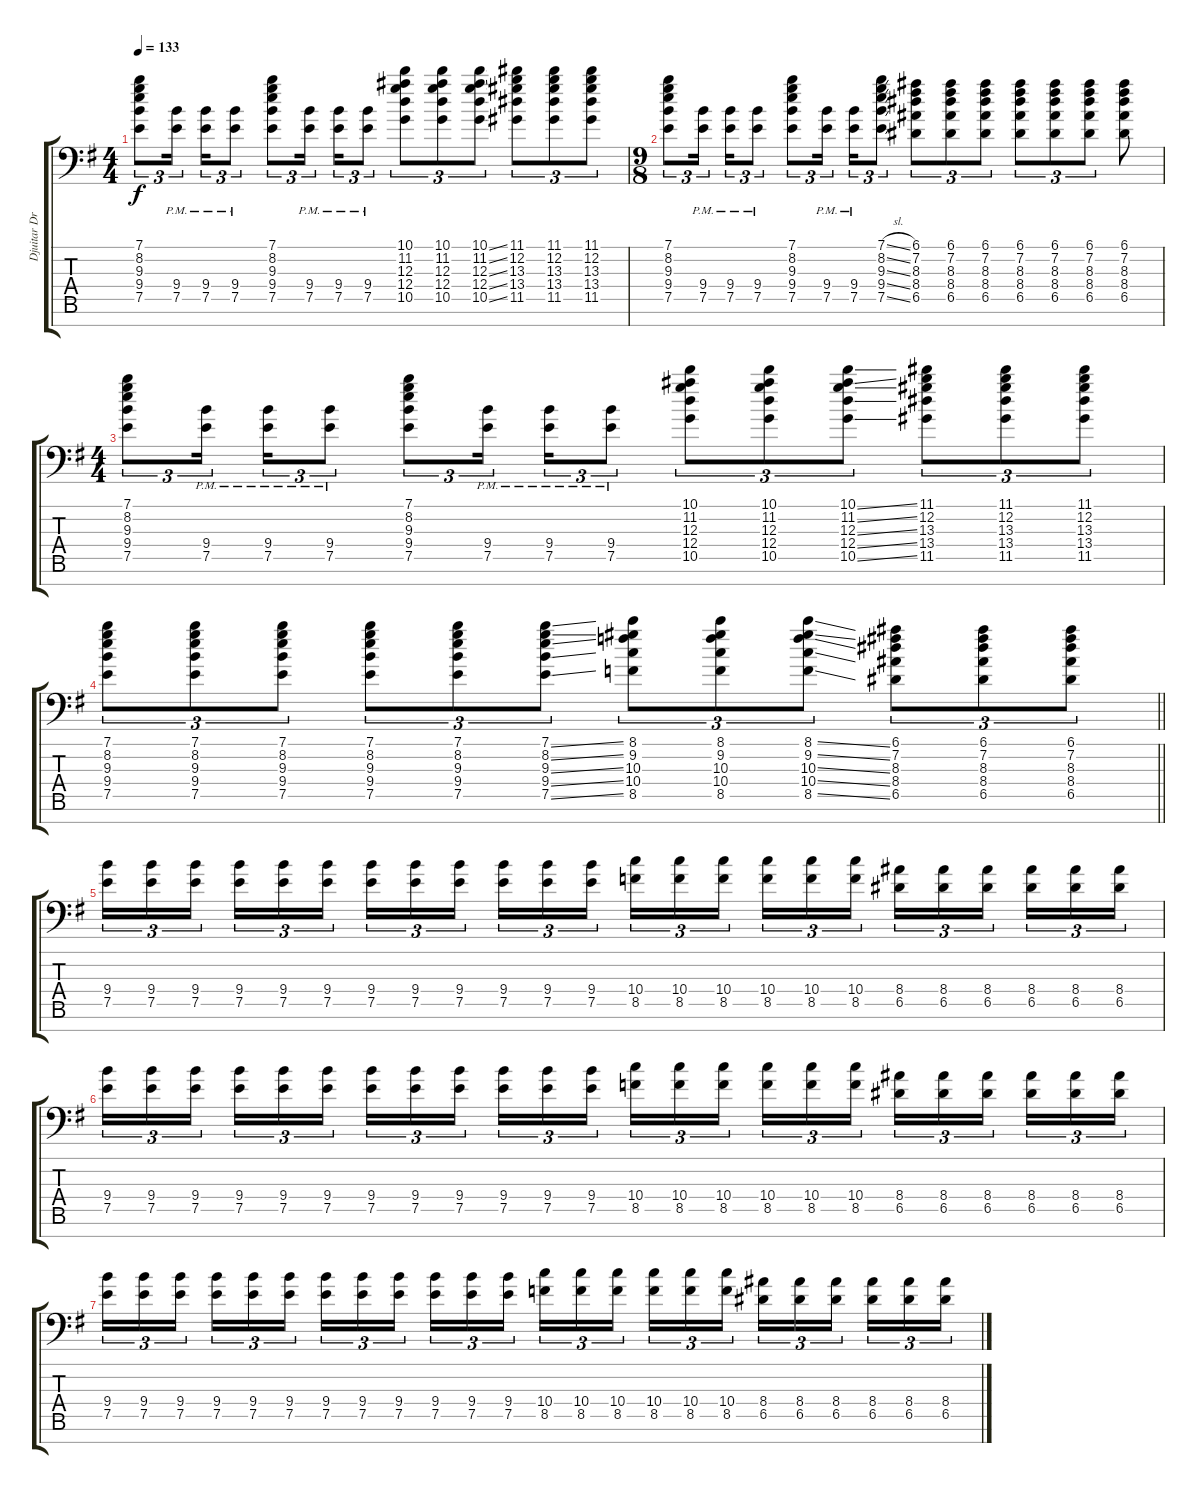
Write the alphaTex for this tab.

\track ("Djuitar Dropped A" "Djuitar Dr") {instrument distortionguitar}
\staff {score tabs}
\tuning (E4 B3 G3 D3 A2 E2 A1) {hide}
\ts (4 4)
\tempo 133
\clef f4
\ks eminor
(7.1 8.2 9.3 9.4 7.5).8{tu (3 2) dy f balance 16} (9.4{pm} 7.5{pm}).16{tu (3 2) beam splitsecondary} (9.4{pm} 7.5{pm}).16{tu (3 2)} (9.4{pm} 7.5{pm}).8{tu (3 2)} (7.1 8.2 9.3 9.4 7.5).8{tu (3 2)} (9.4{pm} 7.5{pm}).16{tu (3 2) beam splitsecondary} (9.4{pm} 7.5{pm}).16{tu (3 2)} (9.4{pm} 7.5{pm}).8{tu (3 2)} (10.1 11.2 12.3 12.4 10.5).8{tu (3 2)} (10.1 11.2 12.3 12.4 10.5).8{tu (3 2)} (10.1{ss} 11.2{ss} 12.3{ss} 12.4{ss} 10.5{ss}).8{tu (3 2)} (11.1 12.2 13.3 13.4 11.5).8{tu (3 2)} (11.1 12.2 13.3 13.4 11.5).8{tu (3 2)} (11.1 12.2 13.3 13.4 11.5).8{tu (3 2)} |
\ts (9 8)
(7.1 8.2 9.3 9.4 7.5).8{tu (3 2)} (9.4{pm} 7.5{pm}).16{tu (3 2) beam splitsecondary} (9.4{pm} 7.5{pm}).16{tu (3 2)} (9.4{pm} 7.5{pm}).8{tu (3 2)} (7.1 8.2 9.3 9.4 7.5).8{tu (3 2)} (9.4{pm} 7.5{pm}).16{tu (3 2)} (9.4{pm} 7.5{pm}).16{tu (3 2)} (7.1{sl} 8.2{sl} 9.3{sl} 9.4{sl} 7.5{sl}).8{tu (3 2)} (6.1 7.2 8.3 8.4 6.5).8{tu (3 2)} (6.1 7.2 8.3 8.4 6.5).8{tu (3 2)} (6.1 7.2 8.3 8.4 6.5).8{tu (3 2)} (6.1 7.2 8.3 8.4 6.5).8{tu (3 2)} (6.1 7.2 8.3 8.4 6.5).8{tu (3 2)} (6.1 7.2 8.3 8.4 6.5).8{tu (3 2)} (6.1 7.2 8.3 8.4 6.5).8 |
\ts (4 4)
(7.1 8.2 9.3 9.4 7.5).8{tu (3 2)} (9.4{pm} 7.5{pm}).16{tu (3 2) beam splitsecondary} (9.4{pm} 7.5{pm}).16{tu (3 2)} (9.4{pm} 7.5{pm}).8{tu (3 2)} (7.1 8.2 9.3 9.4 7.5).8{tu (3 2)} (9.4{pm} 7.5{pm}).16{tu (3 2) beam splitsecondary} (9.4{pm} 7.5{pm}).16{tu (3 2)} (9.4{pm} 7.5{pm}).8{tu (3 2)} (10.1 11.2 12.3 12.4 10.5).8{tu (3 2)} (10.1 11.2 12.3 12.4 10.5).8{tu (3 2)} (10.1{ss} 11.2{ss} 12.3{ss} 12.4{ss} 10.5{ss}).8{tu (3 2)} (11.1 12.2 13.3 13.4 11.5).8{tu (3 2)} (11.1 12.2 13.3 13.4 11.5).8{tu (3 2)} (11.1 12.2 13.3 13.4 11.5).8{tu (3 2)} |
\barLineRight lightlight
(7.1 8.2 9.3 9.4 7.5).8{tu (3 2) balance 8} (7.1 8.2 9.3 9.4 7.5).8{tu (3 2)} (7.1 8.2 9.3 9.4 7.5).8{tu (3 2)} (7.1 8.2 9.3 9.4 7.5).8{tu (3 2)} (7.1 8.2 9.3 9.4 7.5).8{tu (3 2)} (7.1{ss} 8.2{ss} 9.3{ss} 9.4{ss} 7.5{ss}).8{tu (3 2)} (8.1 9.2 10.3 10.4 8.5).8{tu (3 2)} (8.1 9.2 10.3 10.4 8.5).8{tu (3 2)} (8.1{ss} 9.2{ss} 10.3{ss} 10.4{ss} 8.5{ss}).8{tu (3 2)} (6.1 7.2 8.3 8.4 6.5).8{tu (3 2)} (6.1 7.2 8.3 8.4 6.5).8{tu (3 2)} (6.1 7.2 8.3 8.4 6.5).8{tu (3 2)} |
\section ("" "")
(9.4 7.5).16{tu (3 2)} (9.4 7.5).16{tu (3 2)} (9.4 7.5).16{tu (3 2) beam splitsecondary} (9.4 7.5).16{tu (3 2)} (9.4 7.5).16{tu (3 2)} (9.4 7.5).16{tu (3 2)} (9.4 7.5).16{tu (3 2)} (9.4 7.5).16{tu (3 2)} (9.4 7.5).16{tu (3 2) beam splitsecondary} (9.4 7.5).16{tu (3 2)} (9.4 7.5).16{tu (3 2)} (9.4 7.5).16{tu (3 2)} (10.4 8.5).16{tu (3 2)} (10.4 8.5).16{tu (3 2)} (10.4 8.5).16{tu (3 2) beam splitsecondary} (10.4 8.5).16{tu (3 2)} (10.4 8.5).16{tu (3 2)} (10.4 8.5).16{tu (3 2)} (8.4 6.5).16{tu (3 2)} (8.4 6.5).16{tu (3 2)} (8.4 6.5).16{tu (3 2) beam splitsecondary} (8.4 6.5).16{tu (3 2)} (8.4 6.5).16{tu (3 2)} (8.4 6.5).16{tu (3 2)} |
(9.4 7.5).16{tu (3 2)} (9.4 7.5).16{tu (3 2)} (9.4 7.5).16{tu (3 2) beam splitsecondary} (9.4 7.5).16{tu (3 2)} (9.4 7.5).16{tu (3 2)} (9.4 7.5).16{tu (3 2)} (9.4 7.5).16{tu (3 2)} (9.4 7.5).16{tu (3 2)} (9.4 7.5).16{tu (3 2) beam splitsecondary} (9.4 7.5).16{tu (3 2)} (9.4 7.5).16{tu (3 2)} (9.4 7.5).16{tu (3 2)} (10.4 8.5).16{tu (3 2)} (10.4 8.5).16{tu (3 2)} (10.4 8.5).16{tu (3 2) beam splitsecondary} (10.4 8.5).16{tu (3 2)} (10.4 8.5).16{tu (3 2)} (10.4 8.5).16{tu (3 2)} (8.4 6.5).16{tu (3 2)} (8.4 6.5).16{tu (3 2)} (8.4 6.5).16{tu (3 2) beam splitsecondary} (8.4 6.5).16{tu (3 2)} (8.4 6.5).16{tu (3 2)} (8.4 6.5).16{tu (3 2)} |
(9.4 7.5).16{tu (3 2)} (9.4 7.5).16{tu (3 2)} (9.4 7.5).16{tu (3 2) beam splitsecondary} (9.4 7.5).16{tu (3 2)} (9.4 7.5).16{tu (3 2)} (9.4 7.5).16{tu (3 2)} (9.4 7.5).16{tu (3 2)} (9.4 7.5).16{tu (3 2)} (9.4 7.5).16{tu (3 2) beam splitsecondary} (9.4 7.5).16{tu (3 2)} (9.4 7.5).16{tu (3 2)} (9.4 7.5).16{tu (3 2)} (10.4 8.5).16{tu (3 2)} (10.4 8.5).16{tu (3 2)} (10.4 8.5).16{tu (3 2) beam splitsecondary} (10.4 8.5).16{tu (3 2)} (10.4 8.5).16{tu (3 2)} (10.4 8.5).16{tu (3 2)} (8.4 6.5).16{tu (3 2)} (8.4 6.5).16{tu (3 2)} (8.4 6.5).16{tu (3 2) beam splitsecondary} (8.4 6.5).16{tu (3 2)} (8.4 6.5).16{tu (3 2)} (8.4 6.5).16{tu (3 2)}
